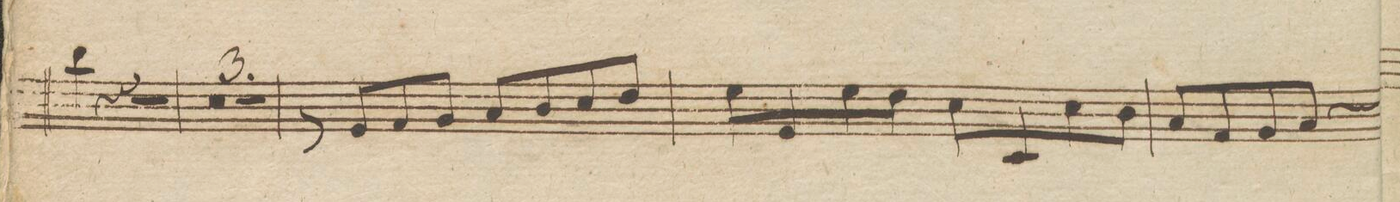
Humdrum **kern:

**kern	**dynam
*I"Viola.	*
*clefC3	*
*k[]	*
*met(c)	*
*M4/4	*
4cc\	.
4r	.
2r	.
=35	=35
0r	.
=36	=36
=37	=37
1r	.
=38	=38
8r	.
8F/L	.
8G/	.
8A/J	.
8B/L	.
8c/	.
8d/	.
8e/J	.
=39	=39
8f\L	.
8F/	.
8f\	.
8e\J	.
8d\L	.
8D/	.
8d\	.
8c\J	.
=40	=40
8B/L	.
8G/	.
8A/	.
8B/J	.
*-	*-
